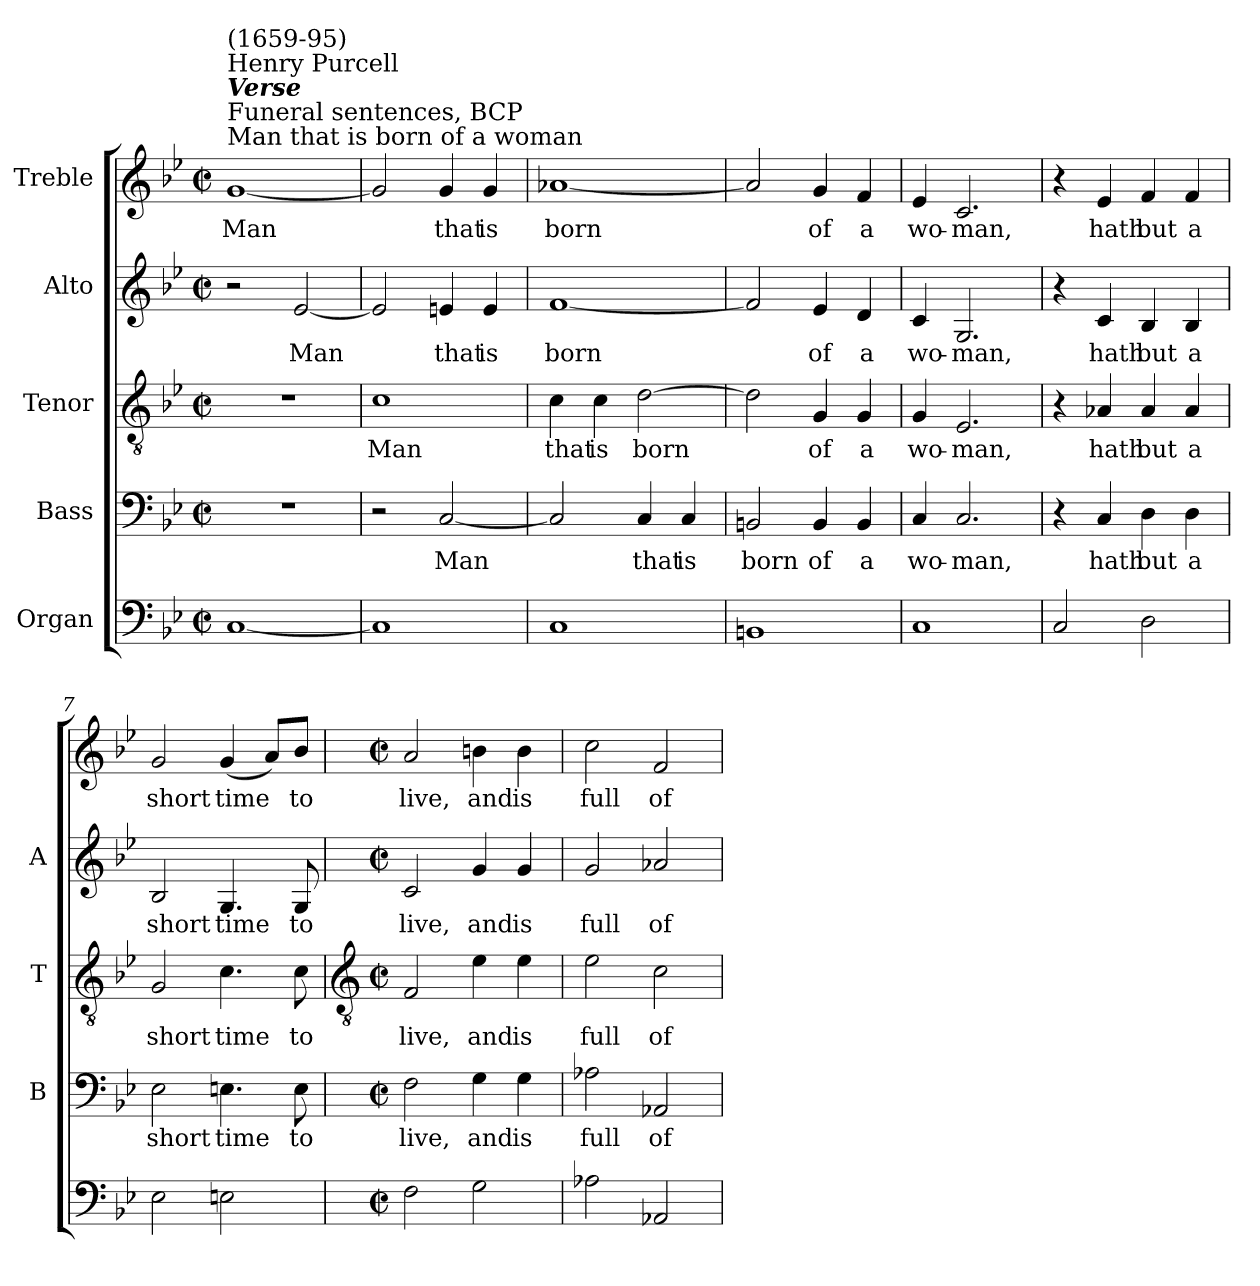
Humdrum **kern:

**kern	**kern	**text	**kern	**text	**kern	**text	**kern	**text
*part5	*part4	*part4	*part3	*part3	*part2	*part2	*part1	*part1
*staff5	*staff4	*staff4	*staff3	*staff3	*staff2	*staff2	*staff1	*staff1
*I"Organ	*I"Bass	*	*I"Tenor	*	*I"Alto	*	*I"Treble	*
*	*I'B	*	*I'T	*	*I'A	*	*	*
*clefF4	*clefF4	*	*clefGv2	*	*clefG2	*	*clefG2	*
*k[b-e-]	*k[b-e-]	*	*k[b-e-]	*	*k[b-e-]	*	*k[b-e-]	*
*B-:	*B-:	*	*B-:	*	*B-:	*	*B-:	*
*M2/2	*M2/2	*	*M2/2	*	*M2/2	*	*M2/2	*
*met(c|)	*met(c|)	*	*met(c|)	*	*met(c|)	*	*met(c|)	*
*MM72	*MM72	*	*MM72	*	*MM72	*	*MM72	*
=1	=1	=1	=1	=1	=1	=1	=1	=1
!	!	!	!	!	!	!	!LO:TX:a:t=Man that is born of a woman	!
!	!	!	!	!	!	!	!LO:TX:a:t=Funeral sentences, BCP	!
!	!	!	!	!	!	!	!LO:TX:a:Bi:t=Verse	!
!	!	!	!	!	!	!	!LO:TX:a:t=Henry Purcell	!
!	!	!	!	!	!	!	!LO:TX:a:t=(1659-95)	!
!	!	!	!	!	!	!	!	!LO:LY:b
[1C	1r	.	1r	.	2r	.	[1g	Man
!	!	!	!	!	!	!LO:LY:b	!	!
.	.	.	.	.	[2e-/	Man	.	.
=2	=2	=2	=2	=2	=2	=2	=2	=2
!	!	!	!	!LO:LY:b	!	!	!	!
1C]	2r	.	1c	Man	2e-/]	.	2g/]	.
!	!	!LO:LY:b	!	!	!	!LO:LY:b	!	!LO:LY:b
.	[2C/	Man	.	.	4en/	that	4g/	that
!	!	!	!	!	!	!LO:LY:b	!	!LO:LY:b
.	.	.	.	.	4e/	is	4g/	is
=3	=3	=3	=3	=3	=3	=3	=3	=3
!	!	!	!	!LO:LY:b	!	!LO:LY:b	!	!LO:LY:b
1C	2C/]	.	4c\	that	[1f	born	[1a-X	born
!	!	!	!	!LO:LY:b	!	!	!	!
.	.	.	4c\	is	.	.	.	.
!	!	!LO:LY:b	!	!LO:LY:b	!	!	!	!
.	4C/	that	[2d\	born	.	.	.	.
!	!	!LO:LY:b	!	!	!	!	!	!
.	4C/	is	.	.	.	.	.	.
=4	=4	=4	=4	=4	=4	=4	=4	=4
!	!	!LO:LY:b	!	!	!	!	!	!
1BBn	2BBn/	born	2d\]	.	2f/]	.	2a-/]	.
!	!	!LO:LY:b	!	!LO:LY:b	!	!LO:LY:b	!	!LO:LY:b
.	4BB/	of	4G/	of	4e-i/	of	4g/	of
!	!	!LO:LY:b	!	!LO:LY:b	!	!LO:LY:b	!	!LO:LY:b
.	4BB/	a	4G/	a	4d/	a	4f/	a
=5	=5	=5	=5	=5	=5	=5	=5	=5
!	!	!LO:LY:b	!	!LO:LY:b	!	!LO:LY:b	!	!LO:LY:b
1C	4C/	wo-	4G/	wo-	4c/	wo-	4e-/	wo-
!	!	!LO:LY:b	!	!LO:LY:b	!	!LO:LY:b	!	!LO:LY:b
.	2.C/	-man,	2.E-/	-man,	2.G/	-man,	2.c/	-man,
=6	=6	=6	=6	=6	=6	=6	=6	=6
2C/	4r	.	4r	.	4r	.	4r	.
!	!	!LO:LY:b	!	!LO:LY:b	!	!LO:LY:b	!	!LO:LY:b
.	4C/	hath	4A-X/	hath	4c/	hath	4e-/	hath
!	!	!LO:LY:b	!	!LO:LY:b	!	!LO:LY:b	!	!LO:LY:b
2D\	4D\	but	4A-/	but	4B-/	but	4f/	but
!	!	!LO:LY:b	!	!LO:LY:b	!	!LO:LY:b	!	!LO:LY:b
.	4D\	a	4A-/	a	4B-/	a	4f/	a
=7	=7	=7	=7	=7	=7	=7	=7	=7
!	!	!LO:LY:b	!	!LO:LY:b	!	!LO:LY:b	!	!LO:LY:b
2E-\	2E-\	short	2G/	short	2B-/	short	2g/	short
!	!	!LO:LY:b	!	!LO:LY:b	!	!LO:LY:b	!	!LO:LY:b
2En\	4.En\	time	4.c\	time	4.G/	time	(<4g/	time
.	.	.	.	.	.	.	8a/L)	.
!	!	!LO:LY:b	!	!LO:LY:b	!	!LO:LY:b	!	!LO:LY:b
.	8E\	to	8c\	to	8G/	to	8b-/J	to
!!LO:LB:g=z
=8	=8	=8	=8	=8	=8	=8	=8	=8
*	*	*	*clefGv2	*	*	*	*	*
*M2/2	*M2/2	*	*M2/2	*	*M2/2	*	*M2/2	*
*met(c|)	*met(c|)	*	*met(c|)	*	*met(c|)	*	*met(c|)	*
!	!	!LO:LY:b	!	!LO:LY:b	!	!LO:LY:b	!	!LO:LY:b
2F\	2F\	live,	2F/	live,	2c/	live,	2a/	live,
!	!	!LO:LY:b	!	!LO:LY:b	!	!LO:LY:b	!	!LO:LY:b
2G\	4G\	and	4e-\	and	4g/	and	4bn\	and
!	!	!LO:LY:b	!	!LO:LY:b	!	!LO:LY:b	!	!LO:LY:b
.	4G\	is	4e-\	is	4g/	is	4b\	is
=9	=9	=9	=9	=9	=9	=9	=9	=9
!	!	!LO:LY:b	!	!LO:LY:b	!	!LO:LY:b	!	!LO:LY:b
2A-X\	2A-X\	full	2e-\	full	2g/	full	2cc\	full
!	!	!LO:LY:b	!	!LO:LY:b	!	!LO:LY:b	!	!LO:LY:b
2AA-X/	2AA-X/	of	2c\	of	2a-X/	of	2f/	of
=	=	=	=	=	=	=	=	=
*-	*-	*-	*-	*-	*-	*-	*-	*-
